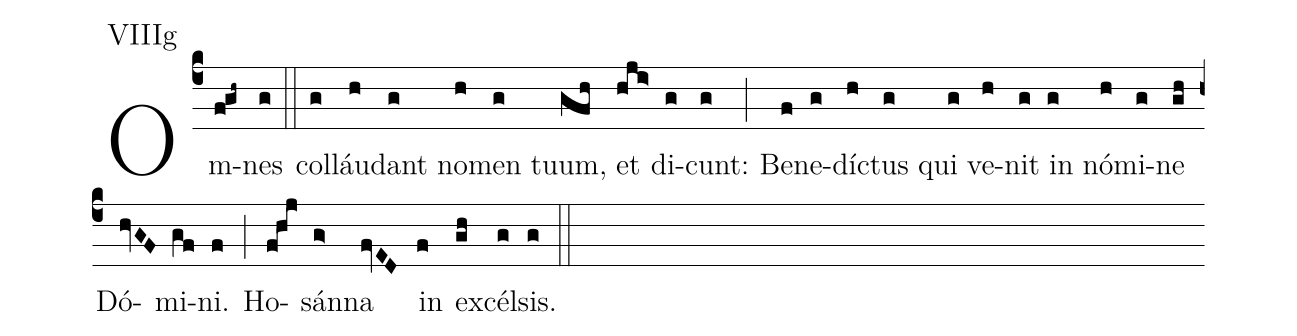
annotation: VIIIg;
%%
(c4)Om(fgh~)nes(g) (::) col(g)láu(h)dant(g) no(h)men(g) tuum,(gfh) et(hji>) di(g)cunt:(g) (;) Be(f)ne(g)dí(h)ctus(g) qui(g) ve(h)nit(g) in(g) nó(h)mi(g)ne(gh) Dó(hvGF)mi(gf)ni.(f) (;) Ho(f@h@j)sán(g>)na(fvED) in(f) ex(gh)cél(g)sis.(g) (::)
